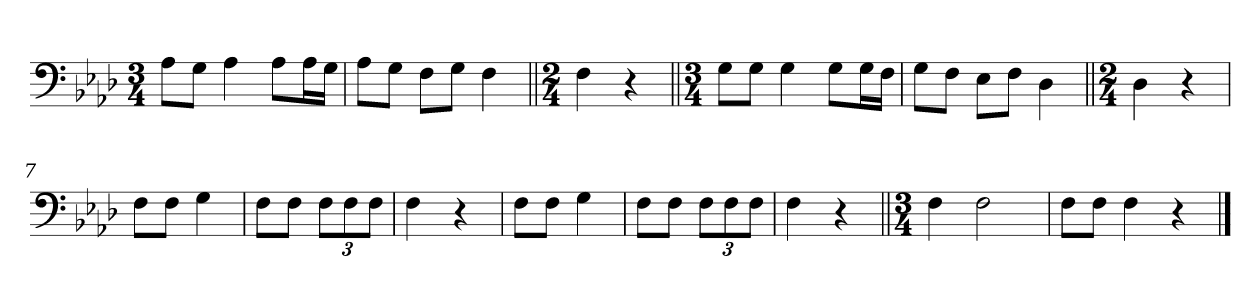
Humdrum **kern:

**kern
*part1
*staff1
*clefF4
*k[b-e-a-d-]
*M3/4
=1
8A-\L
8G\J
4A-\
8A-\L
16A-\L
16G\JJ
=2
8A-\L
8G\J
8F\L
8G\J
4F\
=3||
*M2/4
4F\
4r
=4||
*M3/4
8G\L
8G\J
4G\
8G\L
16G\L
16F\JJ
=5
8G\L
8F\J
8E-\L
8F\J
4D-\
=6||
*M2/4
4D-\
4r
=7
8F\L
8F\J
4G\
=8
8F\L
8F\J
12F\L
12F\
12F\J
=9
4F\
4r
=10
8F\L
8F\J
4G\
=11
8F\L
8F\J
12F\L
12F\
12F\J
=12
4F\
4r
=13||
*M3/4
4F\
2F\
=14
8F\L
8F\J
4F\
4r
==
*-
